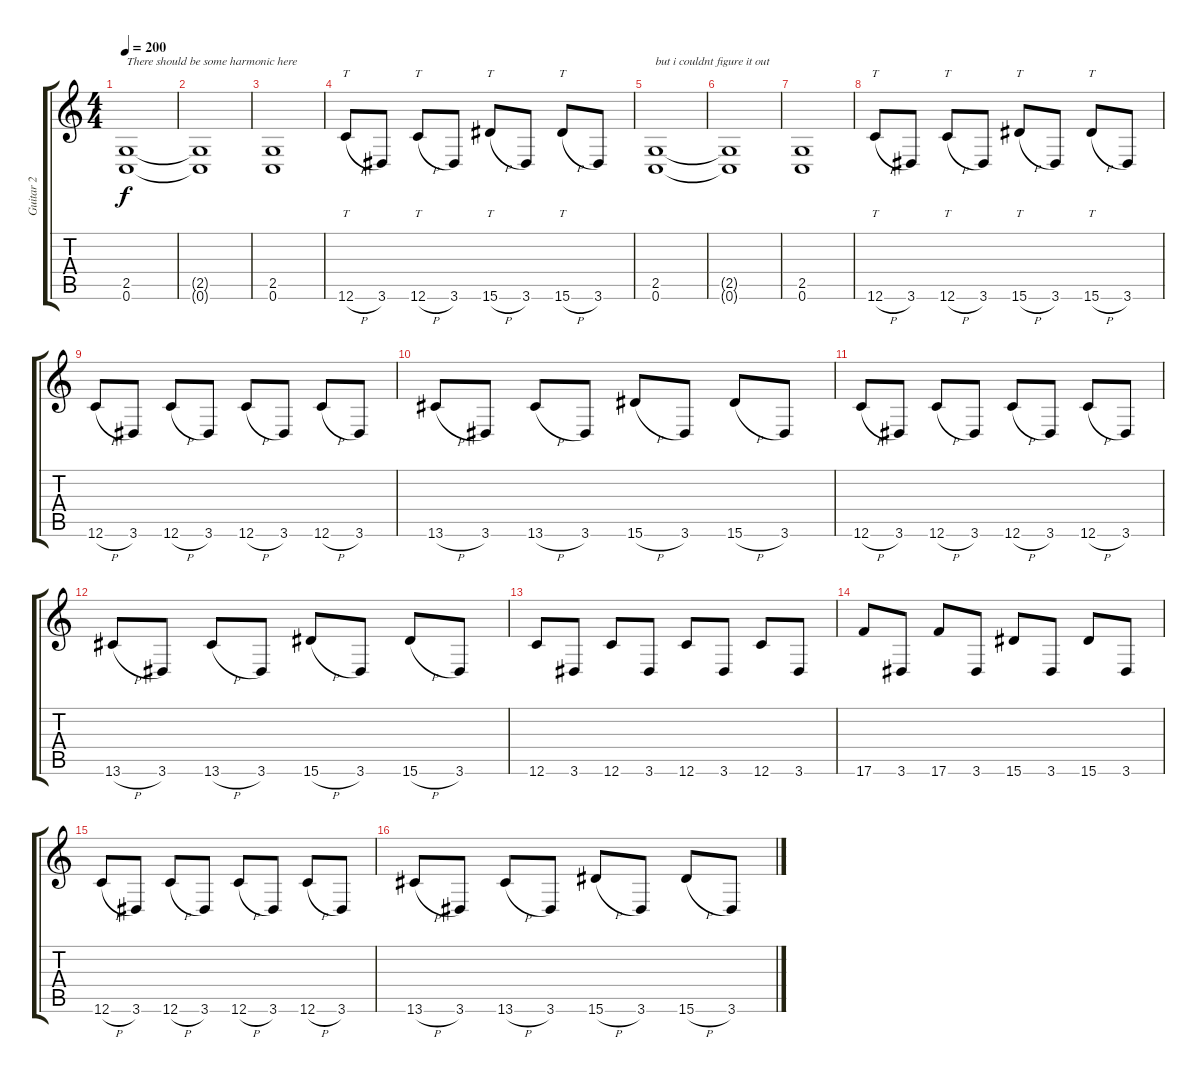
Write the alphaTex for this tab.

\track ("Guitar 2" "Guitar 2") {instrument distortionguitar}
\staff {score tabs}
\tuning (C4 G3 Eb3 Bb2 F2 C2) {hide}
\ts (4 4)
\tempo 200
\clef g2
\ks c
(2.5 0.6).1{txt "There should be some harmonic here" dy f} |
(2.5{t} 0.6{t}).1 |
(2.5 0.6).1 |
12.6{h}.8{tt} 3.6.8 12.6{h}.8{tt} 3.6.8 15.6{h}.8{tt} 3.6.8 15.6{h}.8{tt} 3.6.8 |
(2.5 0.6).1{txt "but i couldnt figure it out"} |
(2.5{t} 0.6{t}).1 |
(2.5 0.6).1 |
12.6{h}.8{tt} 3.6.8 12.6{h}.8{tt} 3.6.8 15.6{h}.8{tt} 3.6.8 15.6{h}.8{tt} 3.6.8 |
12.6{h}.8 3.6.8 12.6{h}.8 3.6.8 12.6{h}.8 3.6.8 12.6{h}.8 3.6.8 |
13.6{h}.8 3.6.8 13.6{h}.8 3.6.8 15.6{h}.8 3.6.8 15.6{h}.8 3.6.8 |
12.6{h}.8 3.6.8 12.6{h}.8 3.6.8 12.6{h}.8 3.6.8 12.6{h}.8 3.6.8 |
13.6{h}.8 3.6.8 13.6{h}.8 3.6.8 15.6{h}.8 3.6.8 15.6{h}.8 3.6.8 |
12.6.8 3.6.8 12.6.8 3.6.8 12.6.8 3.6.8 12.6.8 3.6.8 |
17.6.8 3.6.8 17.6.8 3.6.8 15.6.8 3.6.8 15.6.8 3.6.8 |
12.6{h}.8 3.6.8 12.6{h}.8 3.6.8 12.6{h}.8 3.6.8 12.6{h}.8 3.6.8 |
13.6{h}.8 3.6.8 13.6{h}.8 3.6.8 15.6{h}.8 3.6.8 15.6{h}.8 3.6.8
